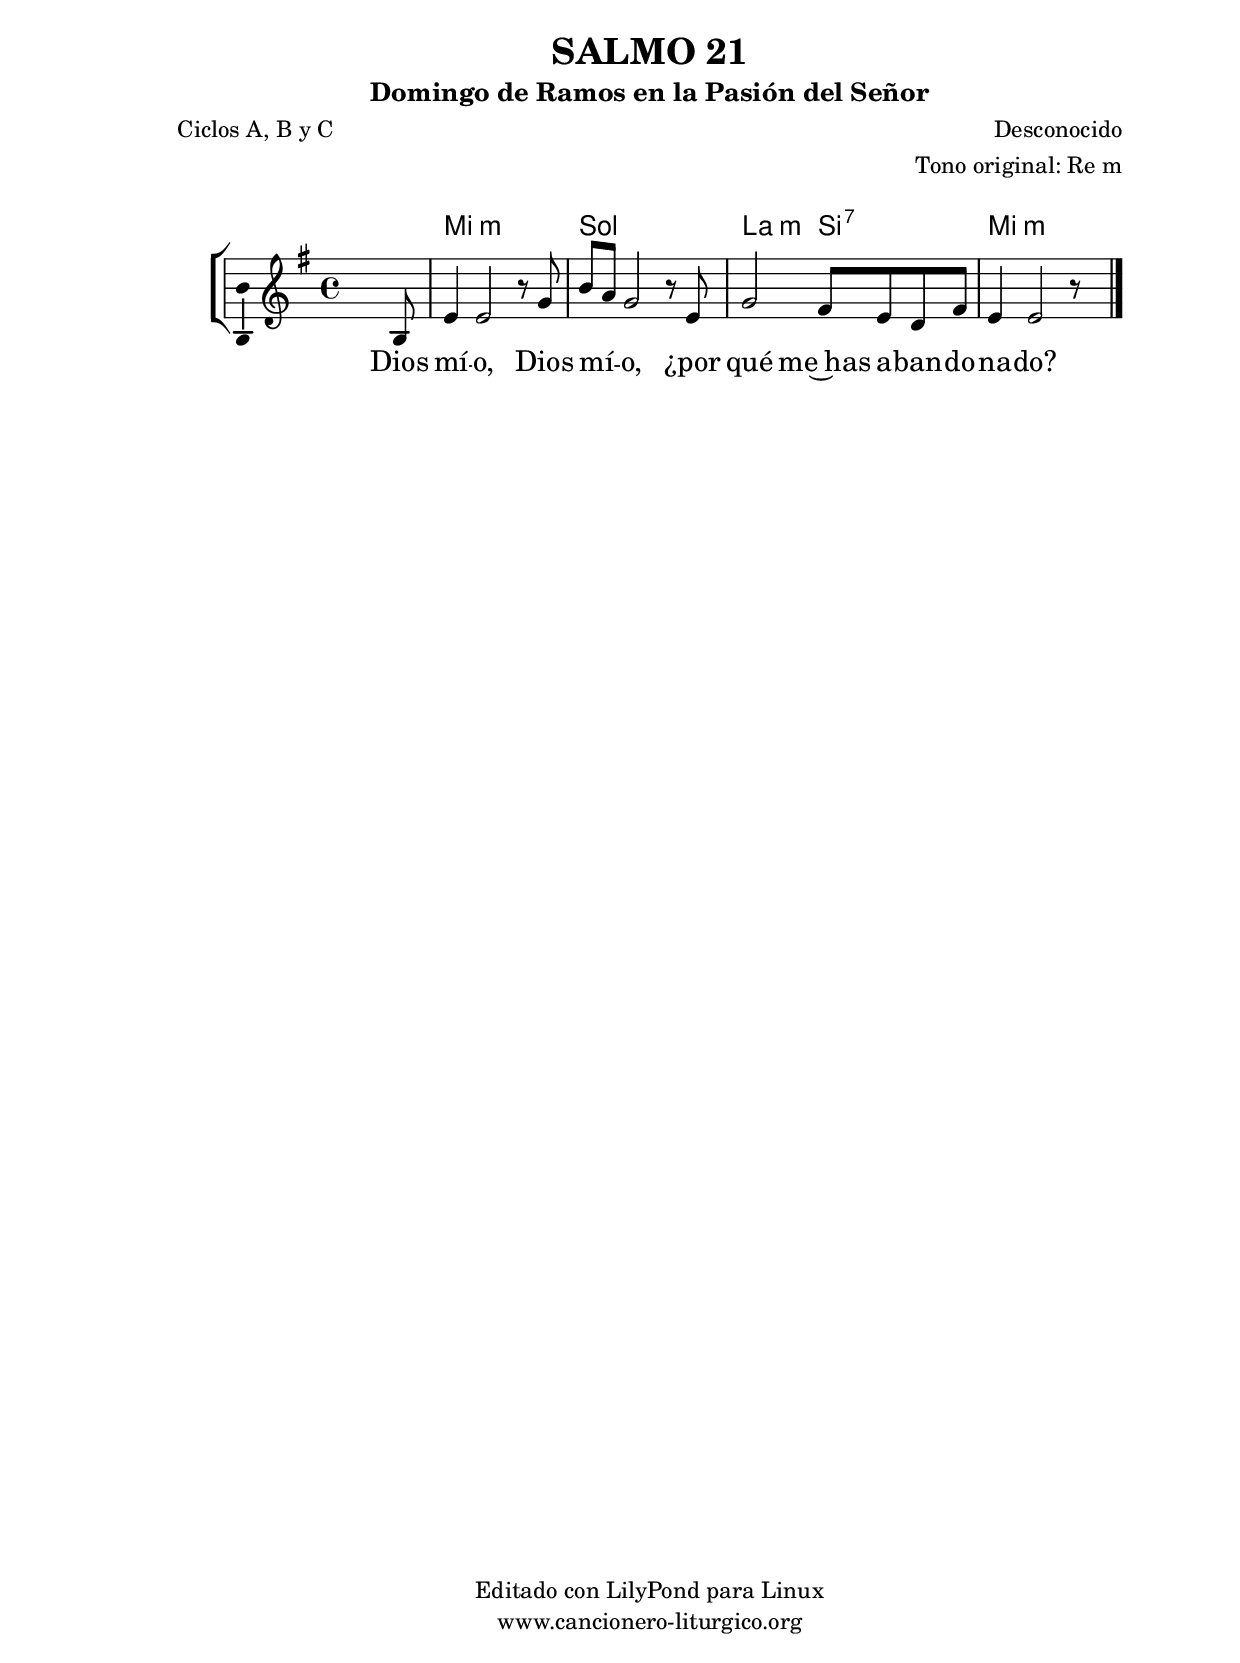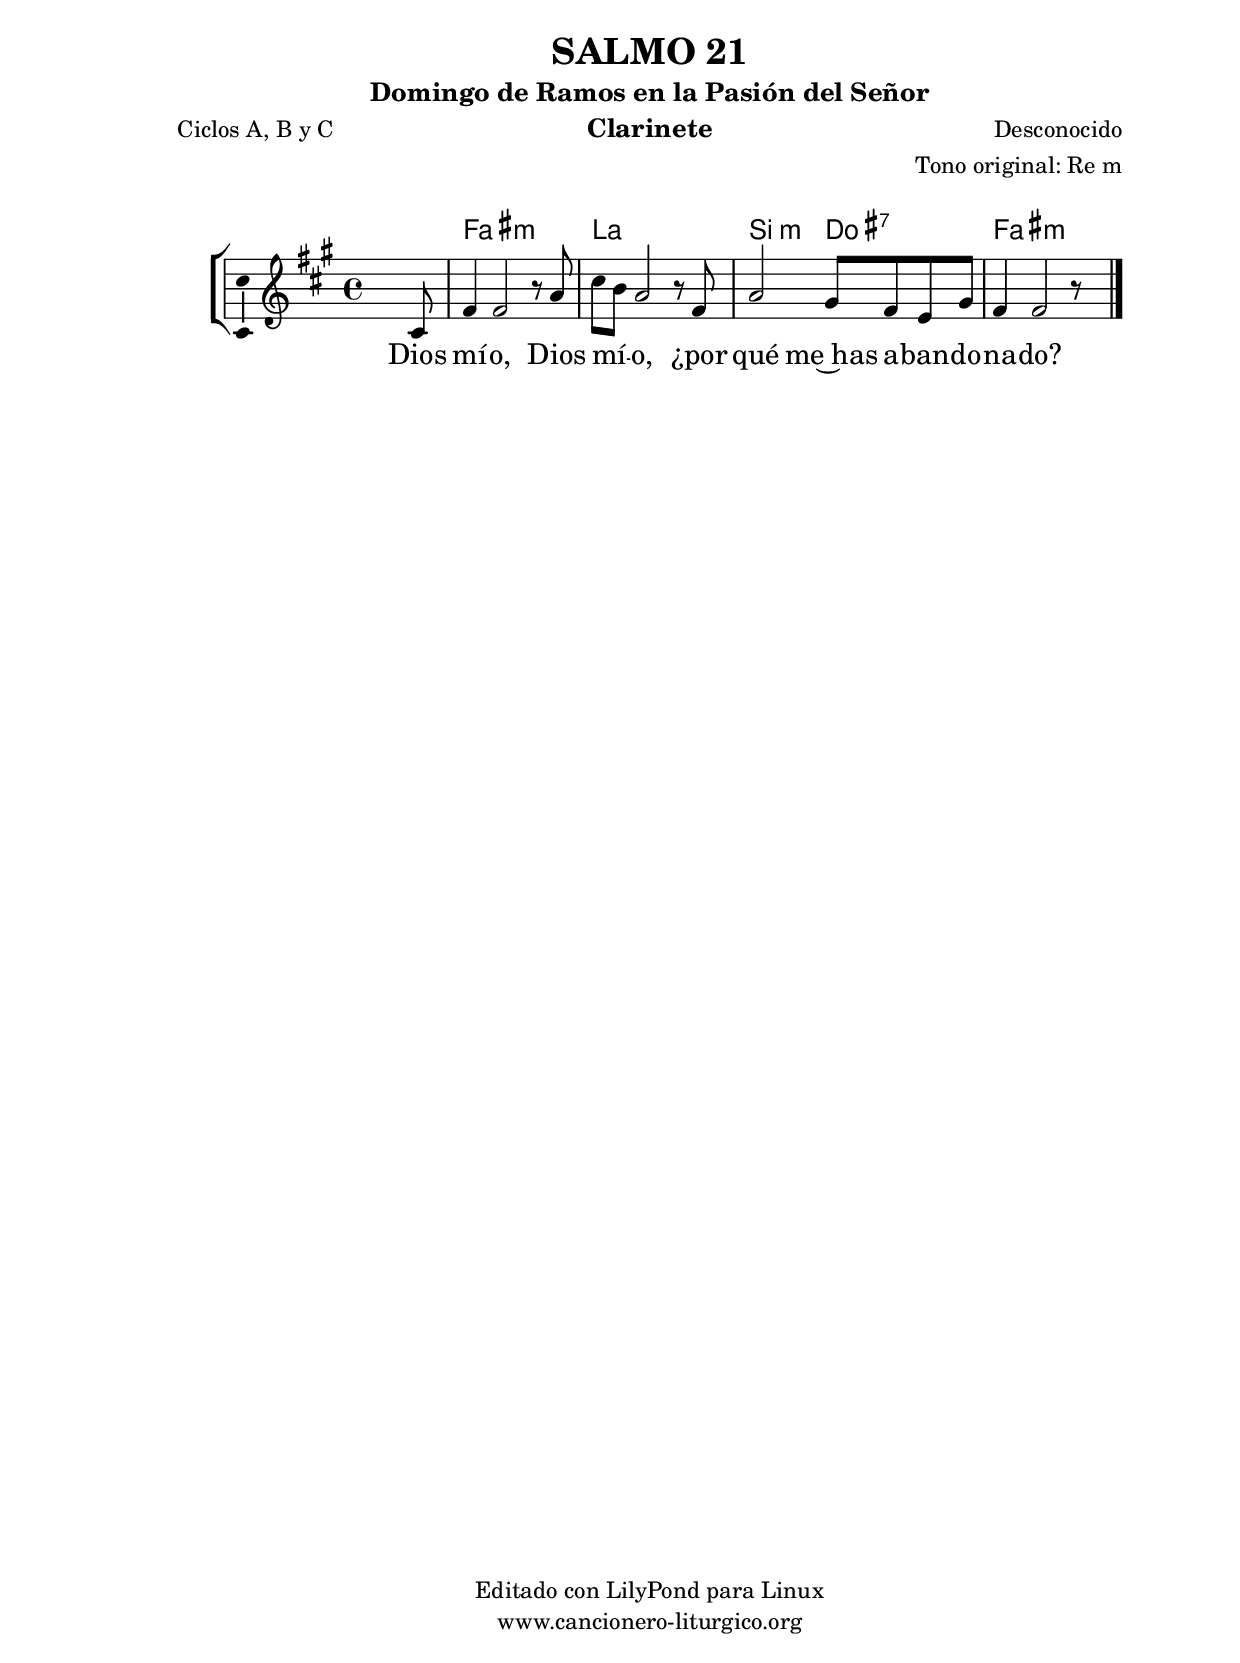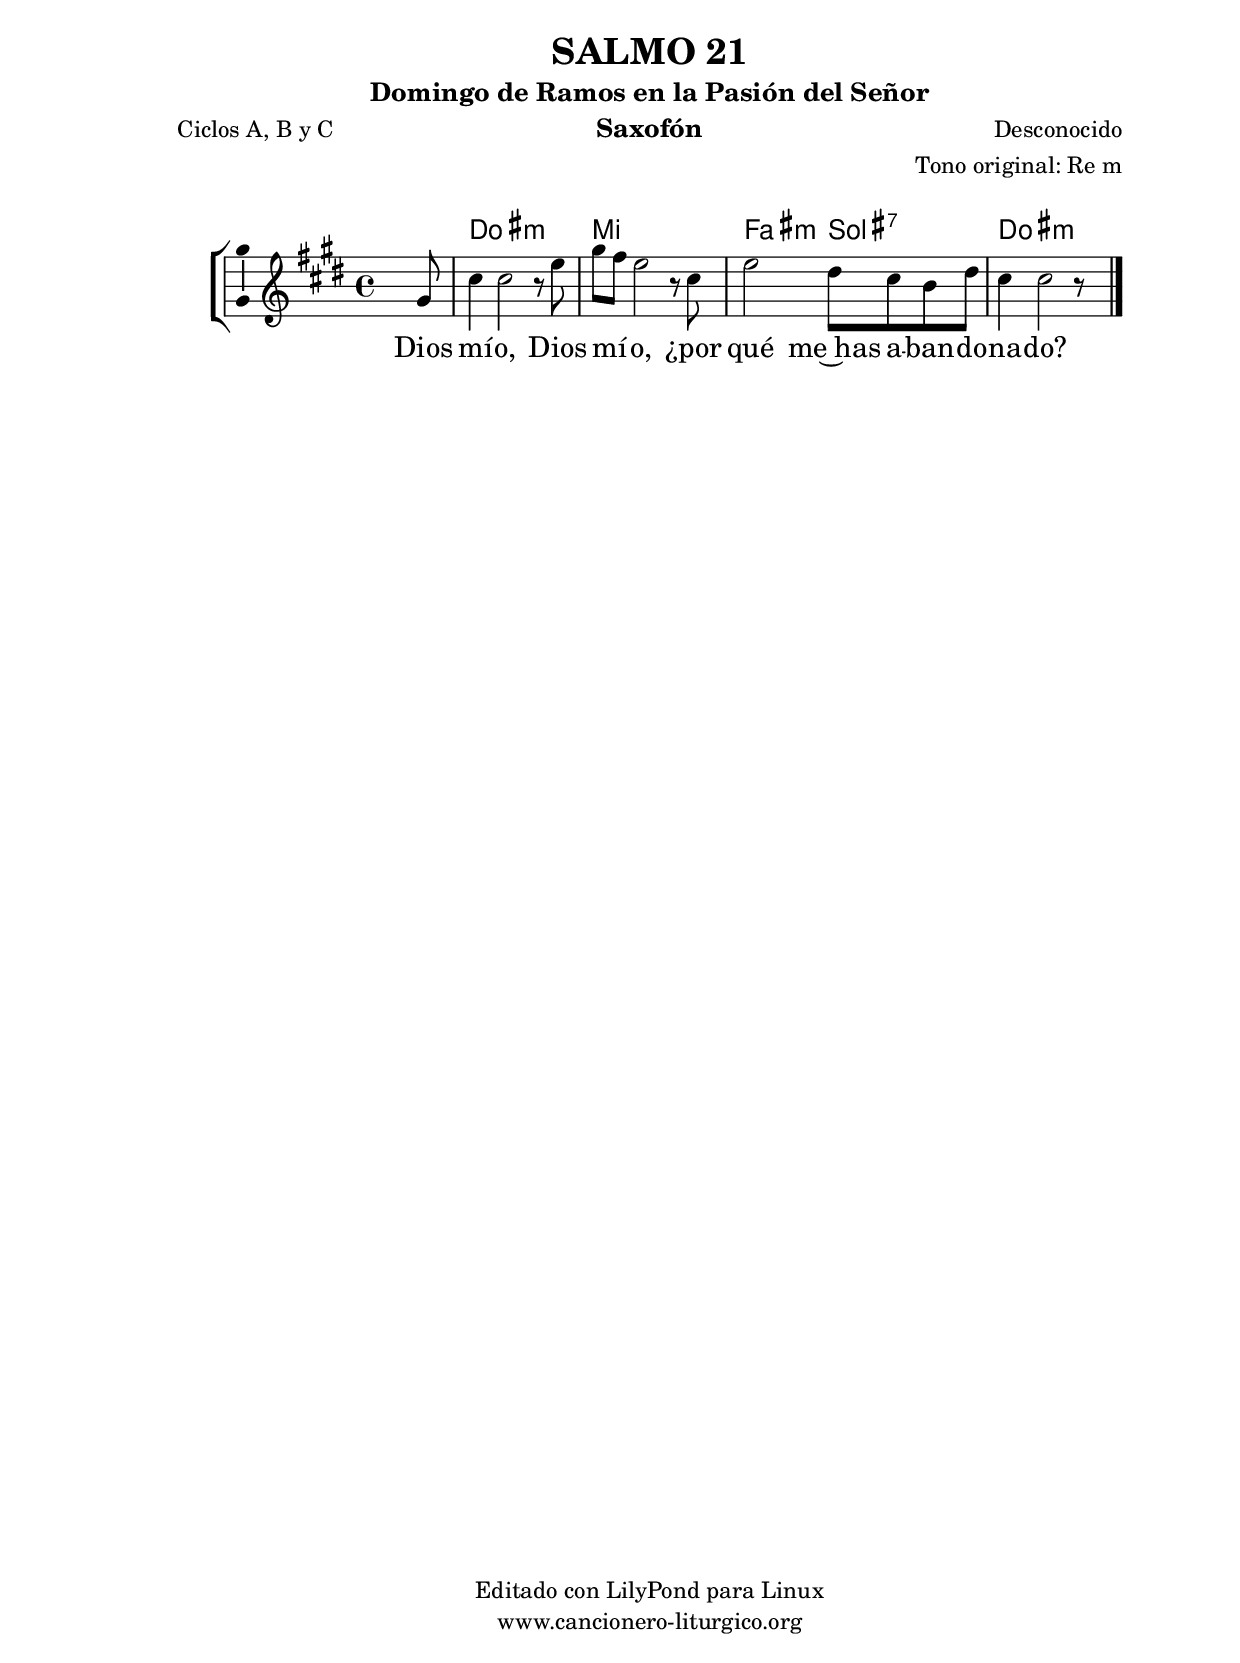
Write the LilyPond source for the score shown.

%
%para convertir .midi en .wav:
%timidity filename.midi -Ow -o finename.wav
%
%
%Para convertir de .wav a .mp3:
%lame -h -m j filename.wav
%
%
%para escuchar el midi:
%timidity nombrefichero.midi
%


%versión de lilypond para la que se ha escrito esta partitura:
\version "2.16.0"

	%Tamaño papel
	#(set-default-paper-size "a4")
	%Tamaño partitura
	#(set-global-staff-size 20)
	%No responde al pulsar sobre una nota
	#(ly:set-option 'point-and-click #f)

%parámetros del encabezamiento:
\header {
	title = "SALMO 21"
	subtitle = "Domingo de Ramos en la Pasión del Señor"
	composer = "Desconocido"
	poet = "Ciclos A, B y C"
	meter = ""
	arranger = "Tono original: Re m"
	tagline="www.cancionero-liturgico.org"
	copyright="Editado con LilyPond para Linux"
	tiempo = "Semana Santa"
	usos = "Salmo"
	letra = "Dios mío, Dios mío, ¿por qué me has abandonado?"
	}

%parámetros asociados al papel:
\paper  {
	oddHeaderMarkup = \markup {\fill-line { \on-the-fly #not-first-page \fromproperty #'header:title \on-the-fly #not-first-page \fromproperty #'header:composer }}
	evenHeaderMarkup = \markup {\fill-line { \fromproperty #'header:composer \fromproperty #'header:title }}
	#(set-paper-size "a4")
	print-page-number = ##f
	first-page-number = 1
	print-first-page-number = ##f
%	head-separation = 3.0 \cm
	top-margin = 2.0 \cm
	bottom-margin = 0.5\cm
%%%	bottom-margin = -1.0\cm
	left-margin = 3.0 \cm
	line-width = 16.0 \cm 
	indent = 8\mm
	interscoreline = 2.\mm
	between-system-space = 15\mm
%	para que las partituras no llenen la hoja:
	ragged-bottom = ##t
%	idem para la última hoja:
	ragged-last-bottom = ##f
%	para que las partituras llenen el ancho del papel:
	ragged-last = ##f
	after-title-space = 2.5 \cm
%page-count=1
%system-count=8

	%Flexible Vertical Spacing
%	markup-markup-spacing =
%	#'((basic-distance . 15) (minimum-distance . 15) (padding . 3))
	markup-system-spacing =
	#'((basic-distance . 15) (minimum-distance . 15) (padding . 3))
	system-system-spacing =
	#'((basic-distance . 15) (minimum-distance . 15) (padding . 3))
	score-system-spacing =
	#'((basic-distance . 15) (minimum-distance . 15) (padding . 5))
%	top-system-spacing = % header
%	#'((basic-distance . 8) (minimum-distance . 0) (padding . 3))
%	top-markup-spacing =
%	#'((basic-distance . 20) (minimum-distance . 20) (padding . 3))
	last-bottom-spacing = % footer
	#'((basic-distance . 5) (minimum-distance . 5) (padding . 3))
%	score-markup-spacing =
%	#'((basic-distance . 16) (minimum-distance . 13) (padding . 3))

	}


%parámetros que afectan a toda la partitura:
global =  {
	%clave de sol (G):
	\clef G
	%armadura:
	\transpose d e
	\key d \minor
	\tempo 4=100
	\set Score.tempoHideNote = ##t
	}


acordes = {
	\italianChords
	\chordmode {
	\transpose d e
{

s1
d1:m f g2:m a:7 d1:m

	}
	}
}

melodia = 
\transpose d e
{
	\relative c'{
	\time 4/4

s2 s4 s8 a8
d4 d2 r8 f8
a8 g f2 r8 d8
f2 e8 d c e
d4 d2 r8 s8

	\bar "|."
	}
	}


texto = \lyricmode {
Dios mí -- o, Dios mí -- _ o, ¿por qué me~has a -- ban -- do -- na -- do?
	}


acordesStaff = \context ChordNames = acordesStaff <<
	\set chordChanges = ##t
	\acordes
	>>


vozStaff = \context Voice = vozStaff
\with {\consists "Ambitus_engraver"}
<<
%	\set Staff.instrumentName = ""
%	\set Staff.shortInstrumentName = ""
%	\set Staff.midiInstrument = #"clarinet"
%	\set Staff.midiInstrument = #"cello"
%	\set Staff.midiInstrument = #"flute"
	\set Staff.midiInstrument = #"electric guitar (jazz)"
%	\set Staff.midiInstrument = #"english horn"
%	\set Staff.midiInstrument = #"violin"
%	\set Staff.midiInstrument = #"glockenspiel"
	\set Staff.midiMinimumVolume = #0.7
	\set Staff.midiMaximumVolume = #0.9
	\global
	\melodia
	>>


textoStaff = \context Lyrics = textoStaff <<
	\lyricsto vozStaff \texto
	>>

\book {
	\score {
		\context ChoirStaff {
			\override StaffGroup.SystemStartBracket #'collapse-height = #1
			\override Score.SystemStartBar #'collapse-height = #1
			<<
			\acordesStaff
			\vozStaff
			\textoStaff
			>>
			}
		\layout {
	    		\context {
				\Lyrics
				\override LyricText #'font-size = #2
				}
	   		 \context {
				\Score
				%fontSize = #3
				\override StaffSymbol #'staff-space = #(magstep +3)
				%\override Beam #'thickness = #0.55
				%\override SpacingSpanner #'spacing-increment = #1.0
				%\override Slur #'height-limit = #1.5
				}
			}
		}
	\score {
		\unfoldRepeats
		\context ChoirStaff {
			<<
			\acordesStaff
			\vozStaff
			>>
			}
		\midi {
	  		\context {
	  			\Score
				tempoWholesPerMinute = #(ly:make-moment 70 4)
				}
			}
		}
	}

%Partitura para clarinete
#(define output-suffix "C")
\book {
	\header{
		instrument = "Clarinete"
		}
	\score {
		\context ChoirStaff {
			\override StaffGroup.SystemStartBracket #'collapse-height = #1
			\override Score.SystemStartBar #'collapse-height = #1
\transpose c d
			<<
			\acordesStaff
			\vozStaff
			\textoStaff
			>>
			}
		\layout {
	    		\context {
				\Lyrics
				\override LyricText #'font-size = #2
				}
	   		 \context {
				\Score
				%fontSize = #3
				\override StaffSymbol #'staff-space = #(magstep +3)
				%\override Beam #'thickness = #0.55
				%\override SpacingSpanner #'spacing-increment = #1.0
				%\override Slur #'height-limit = #1.5
				}
			}
		}
	}

%Partitura para saxofón
#(define output-suffix "S")
\book {
	\header{
		instrument = "Saxofón"
		}
	\score {
		\context ChoirStaff {
			\override StaffGroup.SystemStartBracket #'collapse-height = #1
			\override Score.SystemStartBar #'collapse-height = #1
\transpose c a
			<<
			\acordesStaff
			\vozStaff
			\textoStaff
			>>
			}
		\layout {
	    		\context {
				\Lyrics
				\override LyricText #'font-size = #2
				}
	   		 \context {
				\Score
				%fontSize = #3
				\override StaffSymbol #'staff-space = #(magstep +3)
				%\override Beam #'thickness = #0.55
				%\override SpacingSpanner #'spacing-increment = #1.0
				%\override Slur #'height-limit = #1.5
				}
			}
		}
	}

